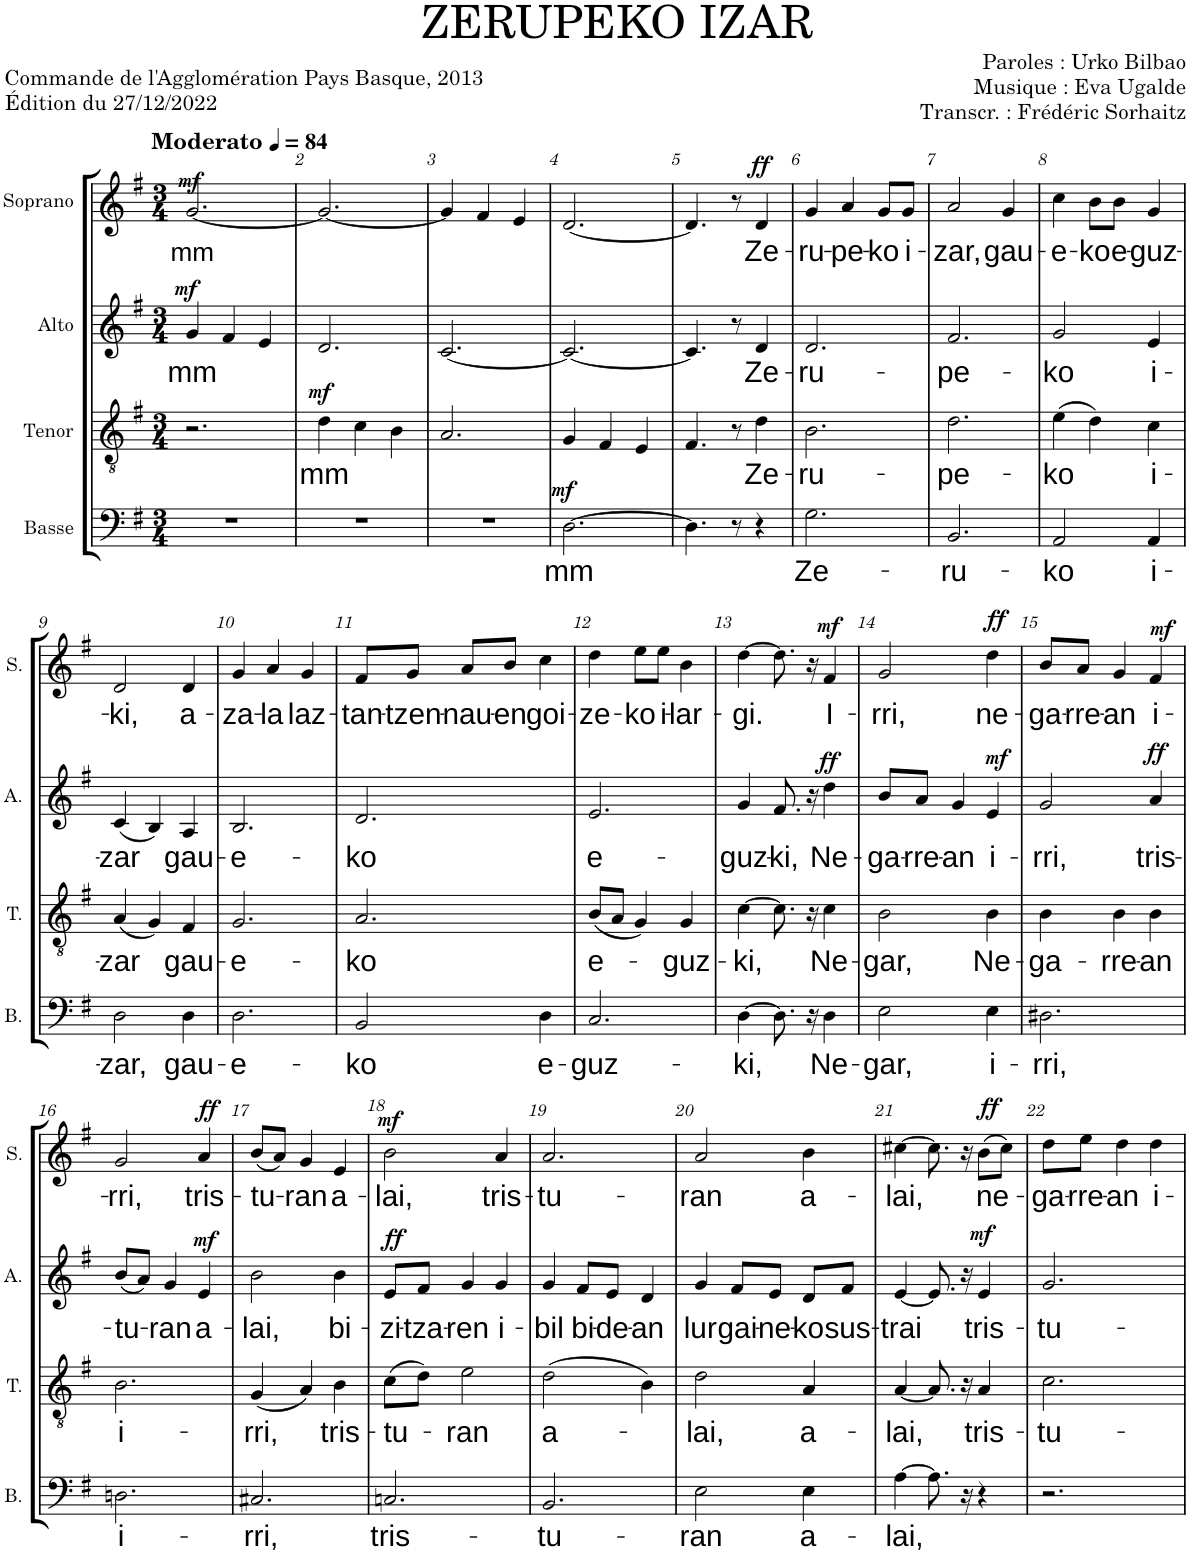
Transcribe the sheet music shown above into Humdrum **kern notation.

**kern	**text	**dynam	**kern	**text	**dynam	**kern	**text	**dynam	**kern	**text	**dynam
*part4	*part4	*part4	*part3	*part3	*part3	*part2	*part2	*part2	*part1	*part1	*part1
*staff4	*staff4	*staff4	*staff3	*staff3	*staff3	*staff2	*staff2	*staff2	*staff1	*staff1	*staff1
*I"Basse	*	*	*I"Tenor	*	*	*I"Alto	*	*	*I"Soprano	*	*
*I'B.	*	*	*I'T.	*	*	*I'A.	*	*	*I'S.	*	*
*clefF4	*	*	*clefGv2	*	*	*clefG2	*	*	*clefG2	*	*
*k[f#]	*	*	*k[f#]	*	*	*k[f#]	*	*	*k[f#]	*	*
*M3/4	*	*	*M3/4	*	*	*M3/4	*	*	*M3/4	*	*
*MM84	*	*	*MM84	*	*	*MM84	*	*	*MM84	*	*
=1	=1	=1	=1	=1	=1	=1	=1	=1	=1	=1	=1
!	!	!	!	!	!	!	!	!	!LO:TX:a:B:t=Moderato	!	!
!	!	!	!	!	!	!	!LO:LY:b	!LO:DY:a	!	!LO:LY:b	!LO:DY:b
2.r	.	.	2.r	.	.	4g/	mm	mf	[2.g/	mm	mf
.	.	.	.	.	.	4f#/	.	.	.	.	.
.	.	.	.	.	.	4e/	.	.	.	.	.
=2	=2	=2	=2	=2	=2	=2	=2	=2	=2	=2	=2
!	!	!	!	!LO:LY:b	!LO:DY:a	!	!	!	!	!	!
2.r	.	.	4d\	mm	mf	2.d/	.	.	2.g/_	.	.
.	.	.	4c\	.	.	.	.	.	.	.	.
.	.	.	4B\	.	.	.	.	.	.	.	.
=3	=3	=3	=3	=3	=3	=3	=3	=3	=3	=3	=3
2.r	.	.	2.A/	.	.	[2.c/	.	.	4g/]	.	.
.	.	.	.	.	.	.	.	.	4f#/	.	.
.	.	.	.	.	.	.	.	.	4e/	.	.
=4	=4	=4	=4	=4	=4	=4	=4	=4	=4	=4	=4
!	!LO:LY:b	!LO:DY:a	!	!	!	!	!	!	!	!	!
[2.D\	mm	mf	4G/	.	.	2.c/_	.	.	[2.d/	.	.
.	.	.	4F#/	.	.	.	.	.	.	.	.
.	.	.	4E/	.	.	.	.	.	.	.	.
=5	=5	=5	=5	=5	=5	=5	=5	=5	=5	=5	=5
4.D\]	.	.	4.F#/	.	.	4.c/]	.	.	4.d/]	.	.
8r	.	.	8r	.	.	8r	.	.	8r	.	.
!	!	!	!	!LO:LY:b	!	!	!LO:LY:b	!	!	!LO:LY:b	!LO:DY:a
4r	.	.	4d\	Ze-	.	4d/	Ze-	.	4d/	Ze-	ff
=6	=6	=6	=6	=6	=6	=6	=6	=6	=6	=6	=6
!	!LO:LY:b	!	!	!LO:LY:b	!	!	!LO:LY:b	!	!	!LO:LY:b	!
2.G\	Ze-	.	2.B\	-ru-	.	2.d/	-ru-	.	4g/	-ru-	.
!	!	!	!	!	!	!	!	!	!	!LO:LY:b	!
.	.	.	.	.	.	.	.	.	4a/	-pe-	.
!	!	!	!	!	!	!	!	!	!	!LO:LY:b	!
.	.	.	.	.	.	.	.	.	8g/L	-ko	.
!	!	!	!	!	!	!	!	!	!	!LO:LY:b	!
.	.	.	.	.	.	.	.	.	8g/J	i-	.
=7	=7	=7	=7	=7	=7	=7	=7	=7	=7	=7	=7
!	!LO:LY:b	!	!	!LO:LY:b	!	!	!LO:LY:b	!	!	!LO:LY:b	!
2.BB/	-ru-	.	2.d\	-pe-	.	2.f#/	-pe-	.	2a/	-zar,	.
!	!	!	!	!	!	!	!	!	!	!LO:LY:b	!
.	.	.	.	.	.	.	.	.	4g/	gau-	.
=8	=8	=8	=8	=8	=8	=8	=8	=8	=8	=8	=8
!	!LO:LY:b	!	!	!LO:LY:b	!	!	!LO:LY:b	!	!	!LO:LY:b	!
2AA/	-ko	.	(4e\	-ko	.	2g/	-ko	.	4cc\	-e-	.
!	!	!	!	!	!	!	!	!	!	!LO:LY:b	!
.	.	.	4d\)	.	.	.	.	.	8b\L	-ko	.
!	!	!	!	!	!	!	!	!	!	!LO:LY:b	!
.	.	.	.	.	.	.	.	.	8b\J	e-	.
!	!LO:LY:b	!	!	!LO:LY:b	!	!	!LO:LY:b	!	!	!LO:LY:b	!
4AA/	i-	.	4c\	i-	.	4e/	i-	.	4g/	-guz-	.
!!LO:LB:g=z
=9	=9	=9	=9	=9	=9	=9	=9	=9	=9	=9	=9
!	!LO:LY:b	!	!	!LO:LY:b	!	!	!LO:LY:b	!	!	!LO:LY:b	!
2D\	-zar,	.	(4A/	-zar	.	(4c/	-zar	.	2d/	-ki,	.
.	.	.	4G/)	.	.	4B/)	.	.	.	.	.
!	!LO:LY:b	!	!	!LO:LY:b	!	!	!LO:LY:b	!	!	!LO:LY:b	!
4D\	gau-	.	4F#/	gau-	.	4A/	gau-	.	4d/	a-	.
=10	=10	=10	=10	=10	=10	=10	=10	=10	=10	=10	=10
!	!LO:LY:b	!	!	!LO:LY:b	!	!	!LO:LY:b	!	!	!LO:LY:b	!
2.D\	-e-	.	2.G/	-e-	.	2.B/	-e-	.	4g/	-za-	.
!	!	!	!	!	!	!	!	!	!	!LO:LY:b	!
.	.	.	.	.	.	.	.	.	4a/	-la	.
!	!	!	!	!	!	!	!	!	!	!LO:LY:b	!
.	.	.	.	.	.	.	.	.	4g/	laz-	.
=11	=11	=11	=11	=11	=11	=11	=11	=11	=11	=11	=11
!	!LO:LY:b	!	!	!LO:LY:b	!	!	!LO:LY:b	!	!	!LO:LY:b	!
2BB/	-ko	.	2.A/	-ko	.	2.d/	-ko	.	8f#/L	-tan-	.
!	!	!	!	!	!	!	!	!	!	!LO:LY:b	!
.	.	.	.	.	.	.	.	.	8g/J	-tzen-	.
!	!	!	!	!	!	!	!	!	!	!LO:LY:b	!
.	.	.	.	.	.	.	.	.	8a/L	-nau-	.
!	!	!	!	!	!	!	!	!	!	!LO:LY:b	!
.	.	.	.	.	.	.	.	.	8b/J	-en	.
!	!LO:LY:b	!	!	!	!	!	!	!	!	!LO:LY:b	!
4D\	e-	.	.	.	.	.	.	.	4cc\	goi-	.
=12	=12	=12	=12	=12	=12	=12	=12	=12	=12	=12	=12
!	!LO:LY:b	!	!	!LO:LY:b	!	!	!LO:LY:b	!	!	!LO:LY:b	!
2.C/	guz-	.	(8B/L	e-	.	2.e/	e-	.	4dd\	-ze-	.
.	.	.	8A/J	.	.	.	.	.	.	.	.
!	!	!	!	!	!	!	!	!	!	!LO:LY:b	!
.	.	.	4G/)	.	.	.	.	.	8ee\L	-ko	.
!	!	!	!	!	!	!	!	!	!	!LO:LY:b	!
.	.	.	.	.	.	.	.	.	8ee\J	i-	.
!	!	!	!	!LO:LY:b	!	!	!	!	!	!LO:LY:b	!
.	.	.	4G/	guz-	.	.	.	.	4b\	-lar-	.
=13	=13	=13	=13	=13	=13	=13	=13	=13	=13	=13	=13
!	!LO:LY:b	!	!	!LO:LY:b	!	!	!LO:LY:b	!	!	!LO:LY:b	!
[4D\	-ki,	.	[4c\	-ki,	.	4g/	-guz-	.	[4dd\	-gi.	.
!	!	!	!	!	!	!	!LO:LY:b	!	!	!	!
8.D\]	.	.	8.c\]	.	.	8.f#/	-ki,	.	8.dd\]	.	.
16r	.	.	16r	.	.	16r	.	.	16r	.	.
!	!LO:LY:b	!	!	!LO:LY:b	!	!	!LO:LY:b	!LO:DY:a	!	!LO:LY:b	!LO:DY:a
4D\	Ne-	.	4c\	Ne-	.	4dd\	Ne-	ff	4f#/	I-	mf
=14	=14	=14	=14	=14	=14	=14	=14	=14	=14	=14	=14
!	!LO:LY:b	!	!	!LO:LY:b	!	!	!LO:LY:b	!	!	!LO:LY:b	!
2E\	-gar,	.	2B\	-gar,	.	8b/L	-ga-	.	2g/	-rri,	.
!	!	!	!	!	!	!	!LO:LY:b	!	!	!	!
.	.	.	.	.	.	8a/J	-rre-	.	.	.	.
!	!	!	!	!	!	!	!LO:LY:b	!	!	!	!
.	.	.	.	.	.	4g/	-an	.	.	.	.
!	!LO:LY:b	!	!	!LO:LY:b	!	!	!LO:LY:b	!LO:DY:a	!	!LO:LY:b	!LO:DY:a
4E\	i-	.	4B\	Ne-	.	4e/	i-	mf	4dd\	ne-	ff
=15	=15	=15	=15	=15	=15	=15	=15	=15	=15	=15	=15
!	!LO:LY:b	!	!	!LO:LY:b	!	!	!LO:LY:b	!	!	!LO:LY:b	!
2.D#X\	-rri,	.	4B\	-ga-	.	2g/	-rri,	.	8b/L	-ga-	.
!	!	!	!	!	!	!	!	!	!	!LO:LY:b	!
.	.	.	.	.	.	.	.	.	8a/J	-rre-	.
!	!	!	!	!LO:LY:b	!	!	!	!	!	!LO:LY:b	!
.	.	.	4B\	-rre-	.	.	.	.	4g/	-an	.
!	!	!	!	!LO:LY:b	!	!	!LO:LY:b	!LO:DY:a	!	!LO:LY:b	!LO:DY:a
.	.	.	4B\	-an	.	4a/	tris-	ff	4f#/	i-	mf
!!LO:LB:g=z
=16	=16	=16	=16	=16	=16	=16	=16	=16	=16	=16	=16
!	!LO:LY:b	!	!	!LO:LY:b	!	!	!LO:LY:b	!	!	!LO:LY:b	!
2.Dn\	i-	.	2.B\	i-	.	(8b/L	-tu-	.	2g/	-rri,	.
.	.	.	.	.	.	8a/J)	.	.	.	.	.
!	!	!	!	!	!	!	!LO:LY:b	!	!	!	!
.	.	.	.	.	.	4g/	ran	.	.	.	.
!	!	!	!	!	!	!	!LO:LY:b	!LO:DY:a	!	!LO:LY:b	!LO:DY:a
.	.	.	.	.	.	4e/	a-	mf	4a/	tris-	ff
=17	=17	=17	=17	=17	=17	=17	=17	=17	=17	=17	=17
!	!LO:LY:b	!	!	!LO:LY:b	!	!	!LO:LY:b	!	!	!LO:LY:b	!
2.C#X/	-rri,	.	(4G/	-rri,	.	2b\	-lai,	.	(8b/L	-tu-	.
.	.	.	.	.	.	.	.	.	8a/J)	.	.
!	!	!	!	!	!	!	!	!	!	!LO:LY:b	!
.	.	.	4A/)	.	.	.	.	.	4g/	ran	.
!	!	!	!	!LO:LY:b	!	!	!LO:LY:b	!	!	!LO:LY:b	!
.	.	.	4B\	tris-	.	4b\	bi-	.	4e/	a-	.
=18	=18	=18	=18	=18	=18	=18	=18	=18	=18	=18	=18
!	!LO:LY:b	!	!	!LO:LY:b	!	!	!LO:LY:b	!LO:DY:a	!	!LO:LY:b	!LO:DY:a
2.Cn/	tris-	.	(8c\L	-tu-	.	8e/L	-zi-	ff	2b\	-lai,	mf
!	!	!	!	!	!	!	!LO:LY:b	!	!	!	!
.	.	.	8d\J)	.	.	8f#/J	-tza-	.	.	.	.
!	!	!	!	!LO:LY:b	!	!	!LO:LY:b	!	!	!	!
.	.	.	2e\	ran	.	4g/	-ren	.	.	.	.
!	!	!	!	!	!	!	!LO:LY:b	!	!	!LO:LY:b	!
.	.	.	.	.	.	4g/	i-	.	4a/	tris-	.
=19	=19	=19	=19	=19	=19	=19	=19	=19	=19	=19	=19
!	!LO:LY:b	!	!	!LO:LY:b	!	!	!LO:LY:b	!	!	!LO:LY:b	!
2.BB/	-tu-	.	(2d\	a-	.	4g/	-bil	.	2.a/	-tu-	.
!	!	!	!	!	!	!	!LO:LY:b	!	!	!	!
.	.	.	.	.	.	8f#/L	bi-	.	.	.	.
!	!	!	!	!	!	!	!LO:LY:b	!	!	!	!
.	.	.	.	.	.	8e/J	-de-	.	.	.	.
!	!	!	!	!	!	!	!LO:LY:b	!	!	!	!
.	.	.	4B\)	.	.	4d/	-an	.	.	.	.
=20	=20	=20	=20	=20	=20	=20	=20	=20	=20	=20	=20
!	!LO:LY:b	!	!	!LO:LY:b	!	!	!LO:LY:b	!	!	!LO:LY:b	!
2E\	-ran	.	2d\	lai,	.	4g/	lur	.	2a/	-ran	.
!	!	!	!	!	!	!	!LO:LY:b	!	!	!	!
.	.	.	.	.	.	8f#/L	gai-	.	.	.	.
!	!	!	!	!	!	!	!LO:LY:b	!	!	!	!
.	.	.	.	.	.	8e/J	-ne-	.	.	.	.
!	!LO:LY:b	!	!	!LO:LY:b	!	!	!LO:LY:b	!	!	!LO:LY:b	!
4E\	a-	.	4A/	a-	.	8d/L	-ko	.	4b\	a-	.
!	!	!	!	!	!	!	!LO:LY:b	!	!	!	!
.	.	.	.	.	.	8f#/J	sus-	.	.	.	.
=21	=21	=21	=21	=21	=21	=21	=21	=21	=21	=21	=21
!	!LO:LY:b	!	!	!LO:LY:b	!	!	!LO:LY:b	!	!	!LO:LY:b	!
[4A\	-lai,	.	[4A/	-lai,	.	[4e/	-trai	.	[4cc#X\	-lai,	.
8.A\]	.	.	8.A/]	.	.	8.e/]	.	.	8.cc#\]	.	.
16r	.	.	16r	.	.	16r	.	.	16r	.	.
!	!	!	!	!LO:LY:b	!	!	!LO:LY:b	!LO:DY:a	!	!LO:LY:b	!LO:DY:a
4r	.	.	4A/	tris-	.	4e/	tris-	mf	(8b\L	ne-	ff
.	.	.	.	.	.	.	.	.	8cc#\J)	.	.
=22	=22	=22	=22	=22	=22	=22	=22	=22	=22	=22	=22
!	!	!	!	!LO:LY:b	!	!	!LO:LY:b	!	!	!LO:LY:b	!
2.r	.	.	2.c\	-tu-	.	2.g/	-tu-	.	8dd\L	-ga-	.
!	!	!	!	!	!	!	!	!	!	!LO:LY:b	!
.	.	.	.	.	.	.	.	.	8ee\J	-rre-	.
!	!	!	!	!	!	!	!	!	!	!LO:LY:b	!
.	.	.	.	.	.	.	.	.	4dd\	-an	.
!	!	!	!	!	!	!	!	!	!	!LO:LY:b	!
.	.	.	.	.	.	.	.	.	4dd\	i-	.
=	=	=	=	=	=	=	=	=	=	=	=
*-	*-	*-	*-	*-	*-	*-	*-	*-	*-	*-	*-
